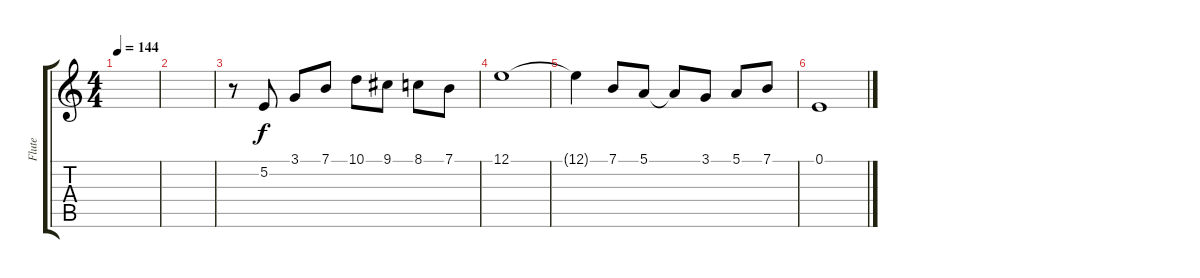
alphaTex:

\track ("Flute" "Flute") {instrument clarinet}
\staff {score tabs}
\tuning (E4 B3 G3 D3 A2 E2) {hide}
\ts (4 4)
\tempo 144
\clef g2
\ks c
|
|
r.8 5.2.8 3.1.8 7.1.8 10.1.8 9.1.8 8.1.8 7.1.8 |
12.1.1 |
12.1{t}.4 7.1.8 5.1.8 5.1{t}.8 3.1.8 5.1.8 7.1.8 |
0.1.1
